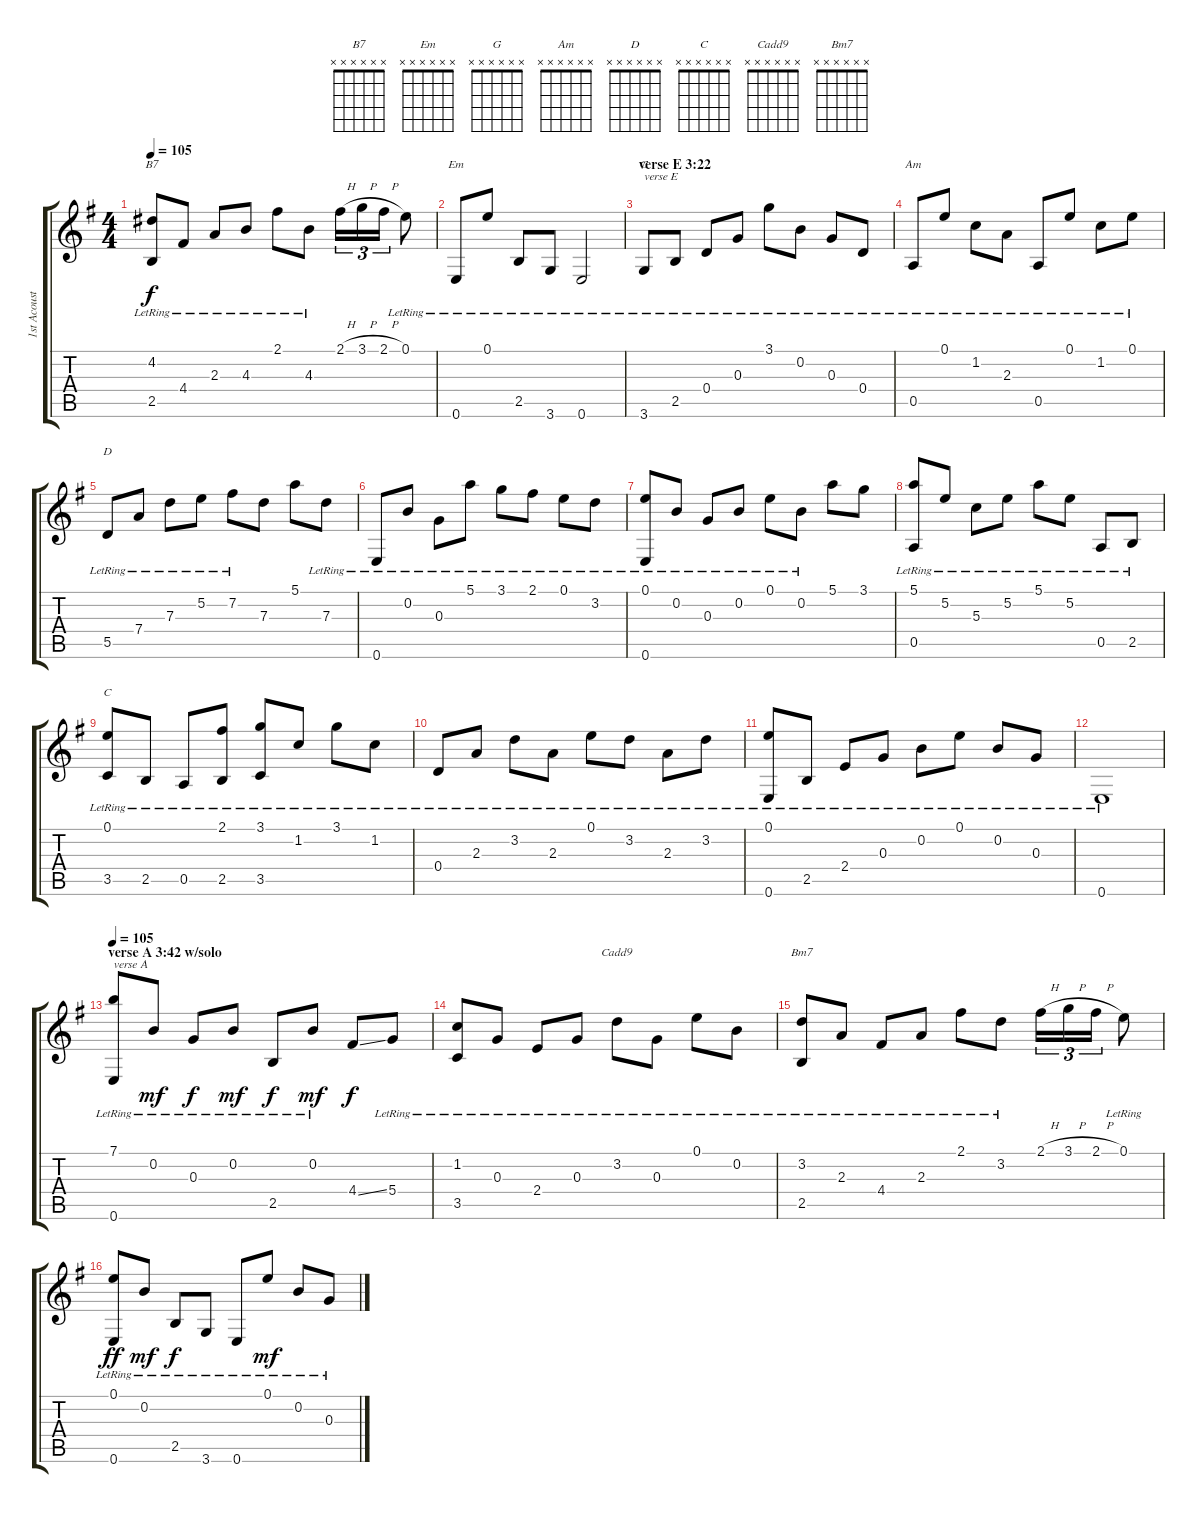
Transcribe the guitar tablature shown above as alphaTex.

\track ("1st Acoustic Guitar (Originally Classica" "1st Acoust") {instrument acousticguitarsteel}
\staff {score tabs}
\tuning (E4 B3 G3 D3 A2 E2) {hide}
\chord ("B7" x x x x x x)
\chord ("Em" x x x x x x)
\chord ("G" x x x x x x)
\chord ("Am" x x x x x x)
\chord ("D" x x x x x x)
\chord ("C" x x x x x x)
\chord ("Cadd9" x x x x x x)
\chord ("Bm7" x x x x x x)
\ts (4 4)
\tempo 105
\clef g2
\ks eminor
(4.2{lr} 2.5{lr}).8{ch "B7" dy f} 4.4{lr}.8 2.3{lr}.8 4.3{lr}.8 2.1{lr}.8 4.3{lr}.8 2.1{h}.16{tu (3 2)} 3.1{h}.16{tu (3 2)} 2.1{h}.16{tu (3 2)} 0.1{lr}.8 |
0.6{lr}.8{ch "Em"} 0.1{lr}.8 2.5{lr}.8 3.6{lr}.8 0.6{lr}.2 |
\section ("" "verse E 3:22")
3.6{lr}.8{ch "G" txt "verse E"} 2.5{lr}.8 0.4{lr}.8 0.3{lr}.8 3.1{lr}.8 0.2{lr}.8 0.3{lr}.8 0.4{lr}.8 |
0.5{lr}.8{ch "Am"} 0.1{lr}.8 1.2{lr}.8 2.3{lr}.8 0.5{lr}.8 0.1{lr}.8 1.2{lr}.8 0.1{lr}.8 |
5.5{lr}.8{ch "D"} 7.4{lr}.8 7.3{lr}.8 5.2{lr}.8 7.2{lr}.8 7.3.8 5.1.8 7.3{lr}.8 |
0.6{lr}.8 0.2{lr}.8 0.3{lr}.8 5.1{lr}.8 3.1{lr}.8 2.1{lr}.8 0.1{lr}.8 3.2{lr}.8 |
(0.1{lr} 0.6{lr}).8 0.2{lr}.8 0.3{lr}.8 0.2{lr}.8 0.1{lr}.8 0.2{lr}.8 5.1.8 3.1.8 |
(5.1{lr} 0.5{lr}).8 5.2{lr}.8 5.3{lr}.8 5.2{lr}.8 5.1{lr}.8 5.2{lr}.8 0.5{lr}.8 2.5{lr}.8 |
(0.1{lr} 3.5{lr}).8{ch "C"} 2.5{lr}.8 0.5{lr}.8 (2.1{lr} 2.5{lr}).8 (3.1{lr} 3.5{lr}).8 1.2{lr}.8 3.1{lr}.8 1.2{lr}.8 |
0.4{lr}.8 2.3{lr}.8 3.2{lr}.8 2.3{lr}.8 0.1{lr}.8 3.2{lr}.8 2.3{lr}.8 3.2{lr}.8 |
(0.1{lr} 0.6{lr}).8 2.5{lr}.8 2.4{lr}.8 0.3{lr}.8 0.2{lr}.8 0.1{lr}.8 0.2{lr}.8 0.3{lr}.8 |
0.6{lr}.1 |
\section ("" "verse A 3:42 w/solo")
\tempo 105
(7.1{lr} 0.6{lr}).8{txt "verse A"} 0.2{lr}.8{dy mf} 0.3{lr}.8{dy f} 0.2{lr}.8{dy mf} 2.5{lr}.8{dy f} 0.2{lr}.8{dy mf} 4.4{ss}.8{dy f} 5.4{lr}.8 |
(1.2{lr} 3.5{lr}).8 0.3{lr}.8 2.4{lr}.8 0.3{lr}.8 3.2{lr}.8{ch "Cadd9"} 0.3{lr}.8 0.1{lr}.8 0.2{lr}.8 |
(3.2{lr} 2.5{lr}).8{ch "Bm7"} 2.3{lr}.8 4.4{lr}.8 2.3{lr}.8 2.1{lr}.8 3.2{lr}.8 2.1{h}.16{tu (3 2)} 3.1{h}.16{tu (3 2)} 2.1{h}.16{tu (3 2)} 0.1{lr}.8 |
(0.1{lr} 0.6{lr}).8{dy ff} 0.2{lr}.8{dy mf} 2.5{lr}.8{dy f} 3.6{lr}.8 0.6{lr}.8 0.1{lr}.8{dy mf} 0.2{lr}.8 0.3{lr}.8
